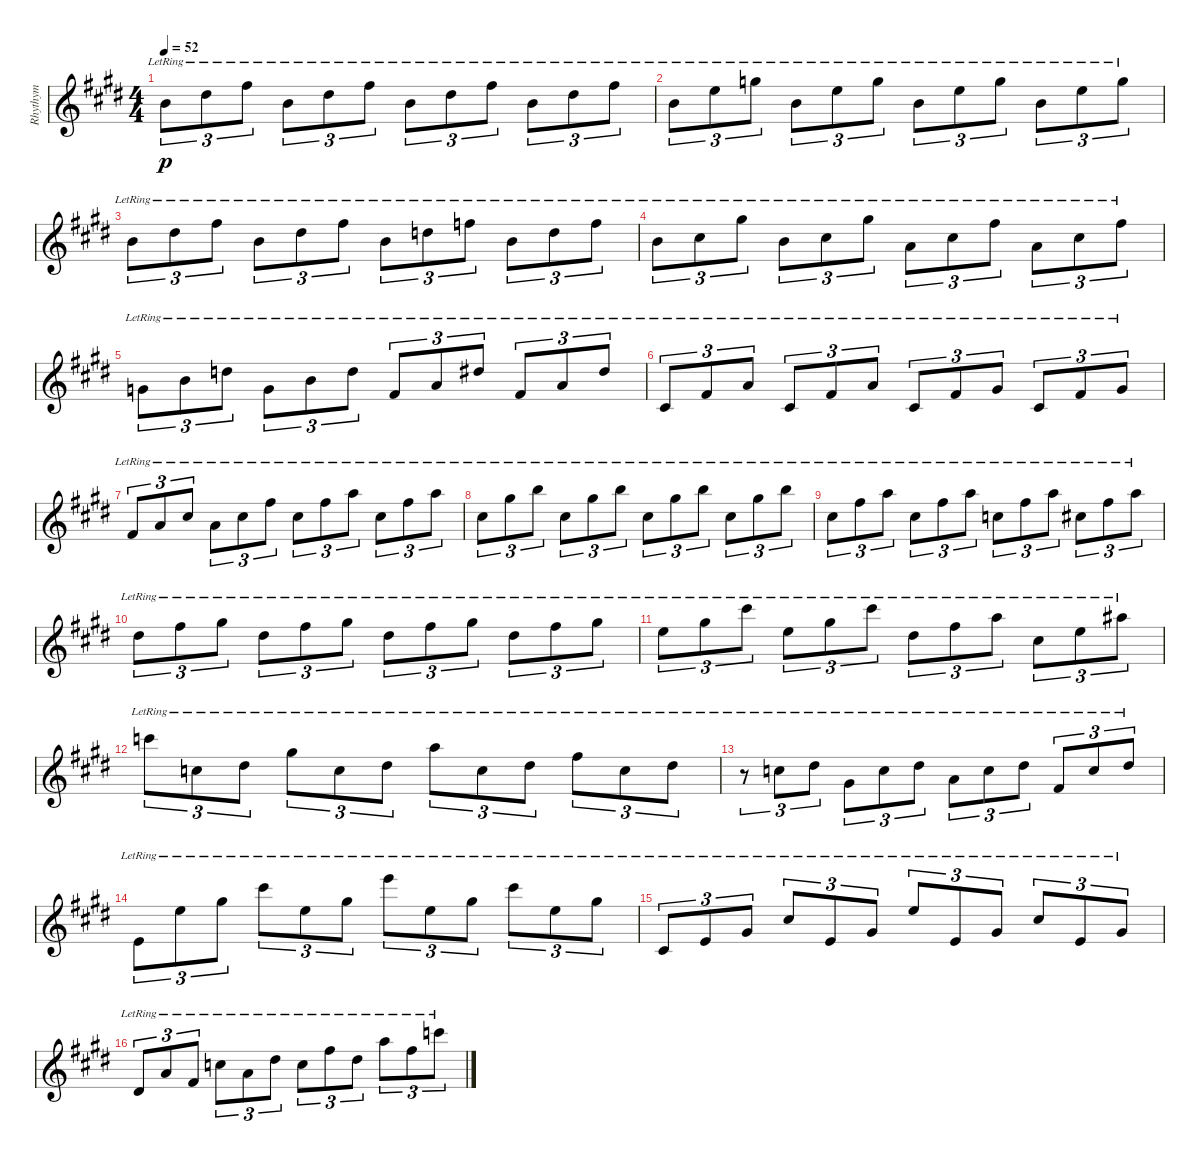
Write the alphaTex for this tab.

\track ("Rhythym" "Rhythym") {instrument acousticguitarnylon}
\staff {score}
\tuning (E4 B3 G3 D3 A2 C2) {hide}
\ts (4 4)
\tempo 52
\clef g2
\ks c#minor
0.2{lr}.8{tu (3 2) dy p} 4.2{lr}.8{tu (3 2)} 2.1{lr}.8{tu (3 2)} 0.2{lr}.8{tu (3 2)} 4.2{lr}.8{tu (3 2)} 2.1{lr}.8{tu (3 2)} 0.2{lr}.8{tu (3 2)} 4.2{lr}.8{tu (3 2)} 2.1{lr}.8{tu (3 2)} 0.2{lr}.8{tu (3 2)} 4.2{lr}.8{tu (3 2)} 2.1{lr}.8{tu (3 2)} |
0.2{lr}.8{tu (3 2)} 0.1{lr}.8{tu (3 2)} 3.1{lr}.8{tu (3 2)} 0.2{lr}.8{tu (3 2)} 0.1{lr}.8{tu (3 2)} 3.1{lr}.8{tu (3 2)} 0.2{lr}.8{tu (3 2)} 0.1{lr}.8{tu (3 2)} 3.1{lr}.8{tu (3 2)} 0.2{lr}.8{tu (3 2)} 0.1{lr}.8{tu (3 2)} 3.1{lr}.8{tu (3 2)} |
0.2{lr}.8{tu (3 2)} 4.2{lr}.8{tu (3 2)} 2.1{lr}.8{tu (3 2)} 0.2{lr}.8{tu (3 2)} 4.2{lr}.8{tu (3 2)} 2.1{lr}.8{tu (3 2)} 0.2{lr}.8{tu (3 2)} 3.2{lr}.8{tu (3 2)} 1.1{lr}.8{tu (3 2)} 0.2{lr}.8{tu (3 2)} 3.2{lr}.8{tu (3 2)} 1.1{lr}.8{tu (3 2)} |
0.2{lr}.8{tu (3 2)} 2.2{lr}.8{tu (3 2)} 4.1{lr}.8{tu (3 2)} 0.2{lr}.8{tu (3 2)} 2.2{lr}.8{tu (3 2)} 4.1{lr}.8{tu (3 2)} 2.3{lr}.8{tu (3 2)} 2.2{lr}.8{tu (3 2)} 2.1{lr}.8{tu (3 2)} 2.3{lr}.8{tu (3 2)} 2.2{lr}.8{tu (3 2)} 2.1{lr}.8{tu (3 2)} |
0.3{lr}.8{tu (3 2)} 0.2{lr}.8{tu (3 2)} 3.2{lr}.8{tu (3 2)} 0.3{lr}.8{tu (3 2)} 0.2{lr}.8{tu (3 2)} 3.2{lr}.8{tu (3 2)} 4.4{lr}.8{tu (3 2)} 2.3{lr}.8{tu (3 2)} 4.2{lr}.8{tu (3 2)} 4.4{lr}.8{tu (3 2)} 2.3{lr}.8{tu (3 2)} 4.2{lr}.8{tu (3 2)} |
4.5{lr}.8{tu (3 2)} 4.4{lr}.8{tu (3 2)} 2.3{lr}.8{tu (3 2)} 4.5{lr}.8{tu (3 2)} 4.4{lr}.8{tu (3 2)} 2.3{lr}.8{tu (3 2)} 4.5{lr}.8{tu (3 2)} 4.4{lr}.8{tu (3 2)} 1.3{lr}.8{tu (3 2)} 4.5{lr}.8{tu (3 2)} 4.4{lr}.8{tu (3 2)} 1.3{lr}.8{tu (3 2)} |
4.4{lr}.8{tu (3 2)} 2.3{lr}.8{tu (3 2)} 2.2{lr}.8{tu (3 2)} 2.3{lr}.8{tu (3 2)} 2.2{lr}.8{tu (3 2)} 2.1{lr}.8{tu (3 2)} 2.2{lr}.8{tu (3 2)} 2.1{lr}.8{tu (3 2)} 5.1{lr}.8{tu (3 2)} 2.2{lr}.8{tu (3 2)} 2.1{lr}.8{tu (3 2)} 5.1{lr}.8{tu (3 2)} |
2.2{lr}.8{tu (3 2)} 4.1{lr}.8{tu (3 2)} 7.1{lr}.8{tu (3 2)} 6.3{lr}.8{tu (3 2)} 4.1{lr}.8{tu (3 2)} 7.1{lr}.8{tu (3 2)} 6.3{lr}.8{tu (3 2)} 4.1{lr}.8{tu (3 2)} 7.1{lr}.8{tu (3 2)} 6.3{lr}.8{tu (3 2)} 4.1{lr}.8{tu (3 2)} 7.1{lr}.8{tu (3 2)} |
6.3{lr}.8{tu (3 2)} 7.2{lr}.8{tu (3 2)} 5.1{lr}.8{tu (3 2)} 6.3{lr}.8{tu (3 2)} 7.2{lr}.8{tu (3 2)} 5.1{lr}.8{tu (3 2)} 5.3{lr}.8{tu (3 2)} 2.1{lr}.8{tu (3 2)} 5.1{lr}.8{tu (3 2)} 2.2{lr}.8{tu (3 2)} 2.1{lr}.8{tu (3 2)} 5.1{lr}.8{tu (3 2)} |
4.2{lr}.8{tu (3 2)} 2.1{lr}.8{tu (3 2)} 4.1{lr}.8{tu (3 2)} 4.2{lr}.8{tu (3 2)} 2.1{lr}.8{tu (3 2)} 4.1{lr}.8{tu (3 2)} 4.2{lr}.8{tu (3 2)} 2.1{lr}.8{tu (3 2)} 4.1{lr}.8{tu (3 2)} 4.2{lr}.8{tu (3 2)} 2.1{lr}.8{tu (3 2)} 4.1{lr}.8{tu (3 2)} |
0.1{lr}.8{tu (3 2)} 4.1{lr}.8{tu (3 2)} 9.1{lr}.8{tu (3 2)} 0.1{lr}.8{tu (3 2)} 9.2{lr}.8{tu (3 2)} 9.1{lr}.8{tu (3 2)} 8.3{lr}.8{tu (3 2)} 7.2{lr}.8{tu (3 2)} 5.1{lr}.8{tu (3 2)} 6.3{lr}.8{tu (3 2)} 5.2{lr}.8{tu (3 2)} 6.1{lr}.8{tu (3 2)} |
8.1{lr}.8{tu (3 2)} 5.3{lr}.8{tu (3 2)} 4.2{lr}.8{tu (3 2)} 4.1{lr}.8{tu (3 2)} 5.3{lr}.8{tu (3 2)} 4.2{lr}.8{tu (3 2)} 5.1{lr}.8{tu (3 2)} 5.3{lr}.8{tu (3 2)} 4.2{lr}.8{tu (3 2)} 2.1{lr}.8{tu (3 2)} 1.2{lr}.8{tu (3 2)} 4.2{lr}.8{tu (3 2)} |
r.8{tu (3 2)} 1.2{lr}.8{tu (3 2)} 4.2{lr}.8{tu (3 2)} 1.3{lr}.8{tu (3 2)} 1.2{lr}.8{tu (3 2)} 4.2{lr}.8{tu (3 2)} 2.3{lr}.8{tu (3 2)} 1.2{lr}.8{tu (3 2)} 4.2{lr}.8{tu (3 2)} 4.4{lr}.8{tu (3 2)} 5.3{lr}.8{tu (3 2)} 4.2{lr}.8{tu (3 2)} |
2.4{lr}.8{tu (3 2)} 0.1{lr}.8{tu (3 2)} 4.1{lr}.8{tu (3 2)} 9.1{lr}.8{tu (3 2)} 0.1{lr}.8{tu (3 2)} 9.2{lr}.8{tu (3 2)} 12.1{lr}.8{tu (3 2)} 0.1{lr}.8{tu (3 2)} 9.2{lr}.8{tu (3 2)} 9.1{lr}.8{tu (3 2)} 0.1{lr}.8{tu (3 2)} 9.2{lr}.8{tu (3 2)} |
4.5{lr}.8{tu (3 2)} 2.4{lr}.8{tu (3 2)} 1.3{lr}.8{tu (3 2)} 2.2{lr}.8{tu (3 2)} 2.4{lr}.8{tu (3 2)} 1.3{lr}.8{tu (3 2)} 0.1{lr}.8{tu (3 2)} 2.4{lr}.8{tu (3 2)} 1.3{lr}.8{tu (3 2)} 2.2{lr}.8{tu (3 2)} 2.4{lr}.8{tu (3 2)} 1.3{lr}.8{tu (3 2)} |
1.4{lr}.8{tu (3 2)} 2.3{lr}.8{tu (3 2)} 4.4{lr}.8{tu (3 2)} 1.2{lr}.8{tu (3 2)} 2.3{lr}.8{tu (3 2)} 4.2{lr}.8{tu (3 2)} 1.2{lr}.8{tu (3 2)} 2.1{lr}.8{tu (3 2)} 4.2{lr}.8{tu (3 2)} 5.1{lr}.8{tu (3 2)} 2.1{lr}.8{tu (3 2)} 8.1{lr}.8{tu (3 2)}
